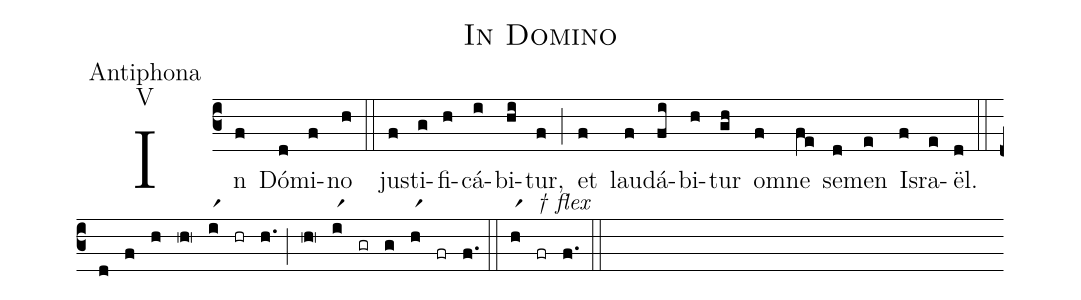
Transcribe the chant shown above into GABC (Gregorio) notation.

name:In Domino;
office-part:Antiphona;
mode:V;
%%
(c3) In(f) Dó(d)mi(f)no(h) (::) ju(f)sti(g)fi(h)cá(i)bi(hi)tur,(f) (;) et(f) lau(f)dá(fi)bi(h)tur(gh) o(f)mne(fe) se(d)men(e) Is(f)ra(e)ël.(d) (::)
(d) (f) (h) (hR) (ir1) (hr) (h.) (;)
(hR) (ir1) (gr) (g) (hr1) (fr) (f.) (::)
(hr1) (fr[alt:† flex]) (f.) (::)
